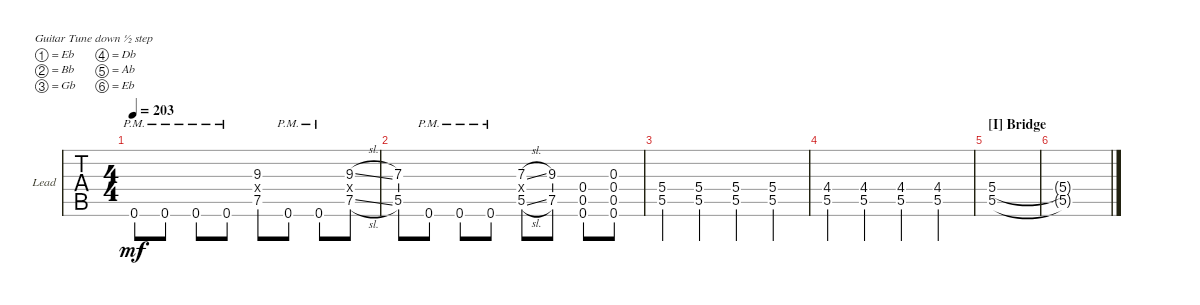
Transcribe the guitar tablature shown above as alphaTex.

\defaultSystemsLayout 4
\bracketExtendMode groupsimilarinstruments
\firstSystemTrackNameOrientation horizontal
\otherSystemsTrackNameOrientation horizontal
\track ("Zach Blair - Guitar One" "Lead") {instrument distortionguitar}
\staff {tabs}
\tuning (Eb4 Bb3 Gb3 Db3 Ab2 Eb2)
\ts (4 4)
\tempo 203
\clef g2
\ks c
0.6{pm}.8{dy mf} 0.6{pm}.8 0.6{pm}.8 0.6{pm}.8 (7.5 9.3 7.4{x}).8 0.6{pm}.8 0.6{pm}.8 (7.5{sl} 9.3{sl} 7.4{x}).8 |
(5.5 7.3).8 0.6{pm}.8 0.6{pm}.8 0.6{pm}.8 (5.5{sl} 7.3{sl} 5.4{x}).8 (7.5 9.3).8 (0.6 0.5 0.4).8 (0.5 0.3 0.4 0.6).8 |
(5.4 5.5).4 (5.4 5.5).4 (5.4 5.5).4 (5.4 5.5).4 |
(4.4 5.5).4 (5.5 4.4).4 (4.4 5.5).4 (4.4 5.5).4 |
\section ("I" "Bridge")
(5.5 5.4).1 |
(5.5{t} 5.4{t}).1
